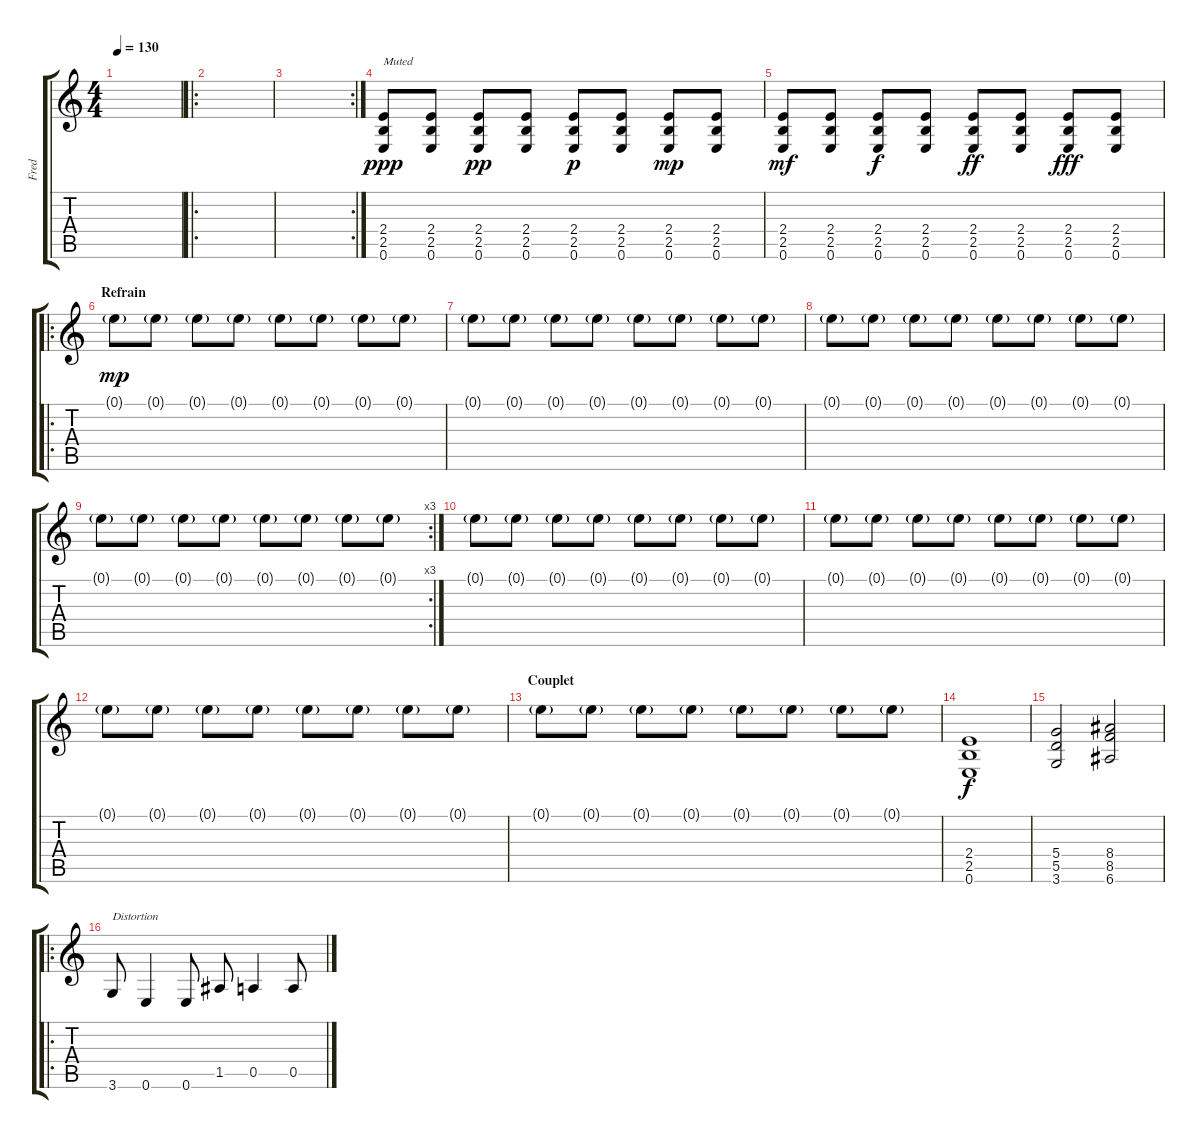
\track ("Fred" "Fred") {instrument distortionguitar}
\staff {score tabs}
\tuning (E4 B3 G3 D3 A2 E2) {hide}
\ts (4 4)
\tempo 130
\clef g2
\ks c
|
\ro
|
\rc 2
|
(2.4 2.5 0.6).8{txt "Muted" dy ppp volume 9 instrument electricguitarmuted} (2.4 2.5 0.6).8 (2.4 2.5 0.6).8{dy pp} (2.4 2.5 0.6).8 (2.4 2.5 0.6).8{dy p} (2.4 2.5 0.6).8 (2.4 2.5 0.6).8{dy mp} (2.4 2.5 0.6).8 |
(2.4 2.5 0.6).8{dy mf instrument electricguitarmuted} (2.4 2.5 0.6).8 (2.4 2.5 0.6).8{dy f} (2.4 2.5 0.6).8 (2.4 2.5 0.6).8{dy ff} (2.4 2.5 0.6).8 (2.4 2.5 0.6).8{dy fff} (2.4 2.5 0.6).8 |
\ro
\section ("" "Refrain")
0.1{g}.8{dy mp volume 10} 0.1{g}.8 0.1{g}.8 0.1{g}.8 0.1{g}.8 0.1{g}.8 0.1{g}.8 0.1{g}.8 |
0.1{g}.8 0.1{g}.8 0.1{g}.8 0.1{g}.8 0.1{g}.8 0.1{g}.8 0.1{g}.8 0.1{g}.8 |
0.1{g}.8 0.1{g}.8 0.1{g}.8 0.1{g}.8 0.1{g}.8 0.1{g}.8 0.1{g}.8 0.1{g}.8 |
\rc 3
0.1{g}.8 0.1{g}.8 0.1{g}.8 0.1{g}.8 0.1{g}.8 0.1{g}.8 0.1{g}.8 0.1{g}.8 |
0.1{g}.8 0.1{g}.8 0.1{g}.8 0.1{g}.8 0.1{g}.8 0.1{g}.8 0.1{g}.8 0.1{g}.8 |
0.1{g}.8 0.1{g}.8 0.1{g}.8 0.1{g}.8 0.1{g}.8 0.1{g}.8 0.1{g}.8 0.1{g}.8 |
0.1{g}.8 0.1{g}.8 0.1{g}.8 0.1{g}.8 0.1{g}.8 0.1{g}.8 0.1{g}.8 0.1{g}.8 |
\section ("" "Couplet")
0.1{g}.8 0.1{g}.8 0.1{g}.8 0.1{g}.8 0.1{g}.8 0.1{g}.8 0.1{g}.8 0.1{g}.8 |
(2.4 2.5 0.6).1{dy f volume 12 balance 16 instrument distortionguitar} |
(5.4 5.5 3.6).2 (8.4 8.5 6.6).2 |
\ro
3.6.8{txt "Distortion" instrument distortionguitar} 0.6.4 0.6.8 1.5.8 0.5.4 0.5.8
